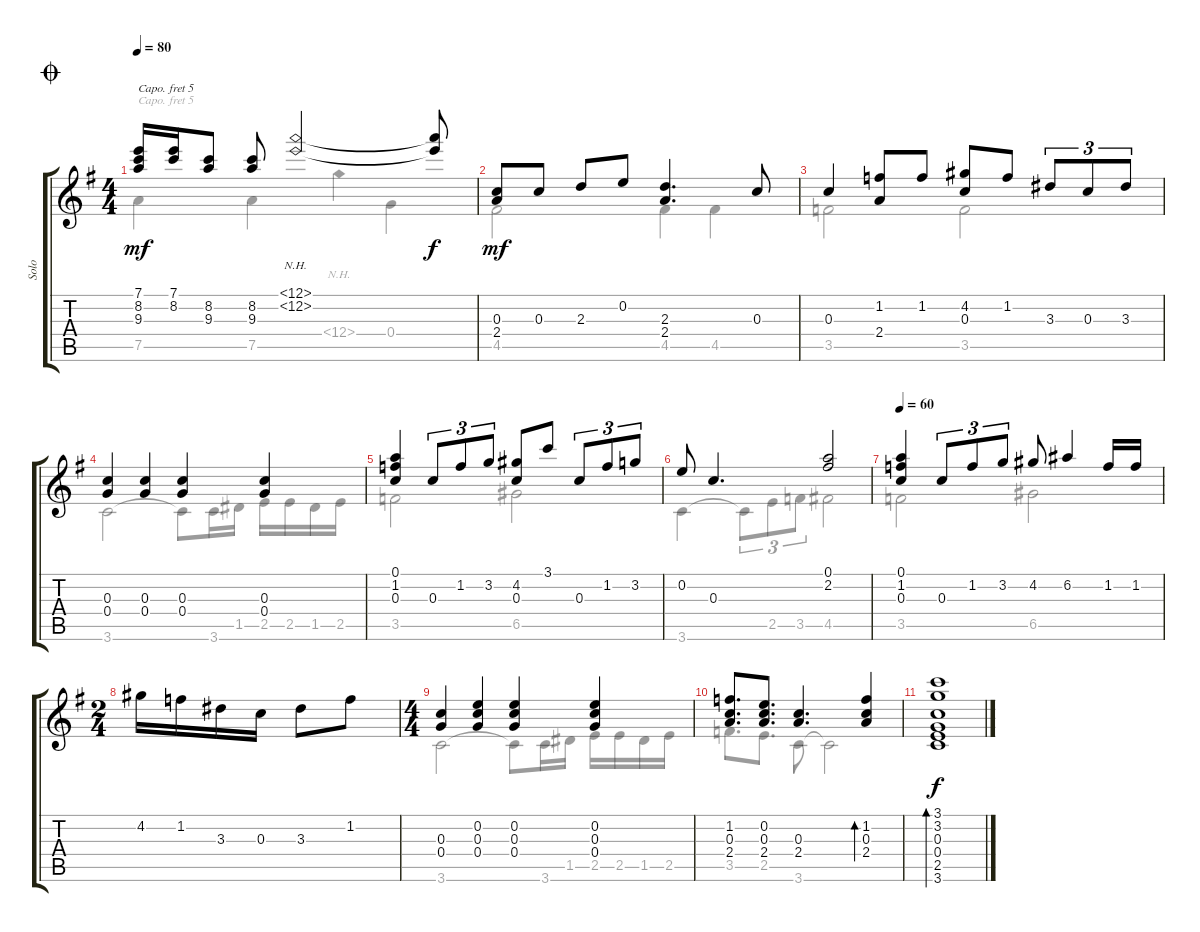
\track ("Solo" "Solo") {instrument acousticguitarnylon}
\staff {score tabs}
\capo 5
\tuning (E4 B3 G3 D3 A2 E2) {hide}
\voice
\ts (4 4)
\jump coda
\tempo 80
\clef g2
\ks g
(7.1 8.2 9.3).16{dy mf} (7.1 8.2).16 (8.2 9.3).8 (8.2 9.3).8 (12.1{nh} 12.2{nh}).2 (12.1{t} 12.2{t}).8{dy f} |
(0.3 2.4).8{dy mf} 0.3.8 2.3.8 0.2.8 (2.3 2.4).4{d} 0.3.8 |
0.3.4 (1.2 2.4).8 1.2.8 (4.2 0.3).8 1.2.8 3.3.8{tu (3 2)} 0.3.8{tu (3 2)} 3.3.8{tu (3 2)} |
(0.3 0.4).4 (0.3 0.4).4 (0.3 0.4).4 (0.3 0.4).4 |
(0.1 1.2 0.3).4 0.3.8{tu (3 2)} 1.2.8{tu (3 2)} 3.2.8{tu (3 2)} (4.2 0.3).8 3.1.8 0.3.8{tu (3 2)} 1.2.8{tu (3 2)} 3.2.8{tu (3 2)} |
0.2.8 0.3.4{d} (0.1 2.2).2 |
\tempo 60
(0.1 1.2 0.3).4 0.3.8{tu (3 2)} 1.2.8{tu (3 2)} 3.2.8{tu (3 2)} 4.2.8 6.2.4 1.2.16 1.2.16 |
\ts (2 4)
4.2.16 1.2.16 3.3.16 0.3.16 3.3.8 1.2.8 |
\ts (4 4)
(0.3 0.4).4 (0.2 0.3 0.4).4 (0.2 0.3 0.4).4 (0.2 0.3 0.4).4 |
(1.2 0.3 2.4).8{d} (0.2 0.3 2.4).8{d} (0.3 2.4).4{d} (1.2 0.3 2.4).4{bd 120} |
(3.1 3.2 0.3 0.4 2.5 3.6).1{bd 240 dy f}
\voice
\clef g2
\ottava regular
\simile none
\ks g
7.5.4{dy mf} 7.5.4 12.4{nh}.4 0.4.4 |
4.5.2 4.5.4 4.5.4 |
3.5.2 3.5.2 |
3.6.2 3.6{t}.8 3.6.16 1.5.16 2.5.16 2.5.16 1.5.16 2.5.16 |
3.5.2 6.5.2 |
3.6.4 3.6{t}.8{tu (3 2)} 2.5.8{tu (3 2)} 3.5.8{tu (3 2)} 4.5.2 |
3.5.2 6.5.2 |
|
3.6.2 3.6{t}.8 3.6.16 1.5.16 2.5.16 2.5.16 1.5.16 2.5.16 |
3.5.8{d} 2.5.8{d} 3.6.8 3.6{t}.2 |
